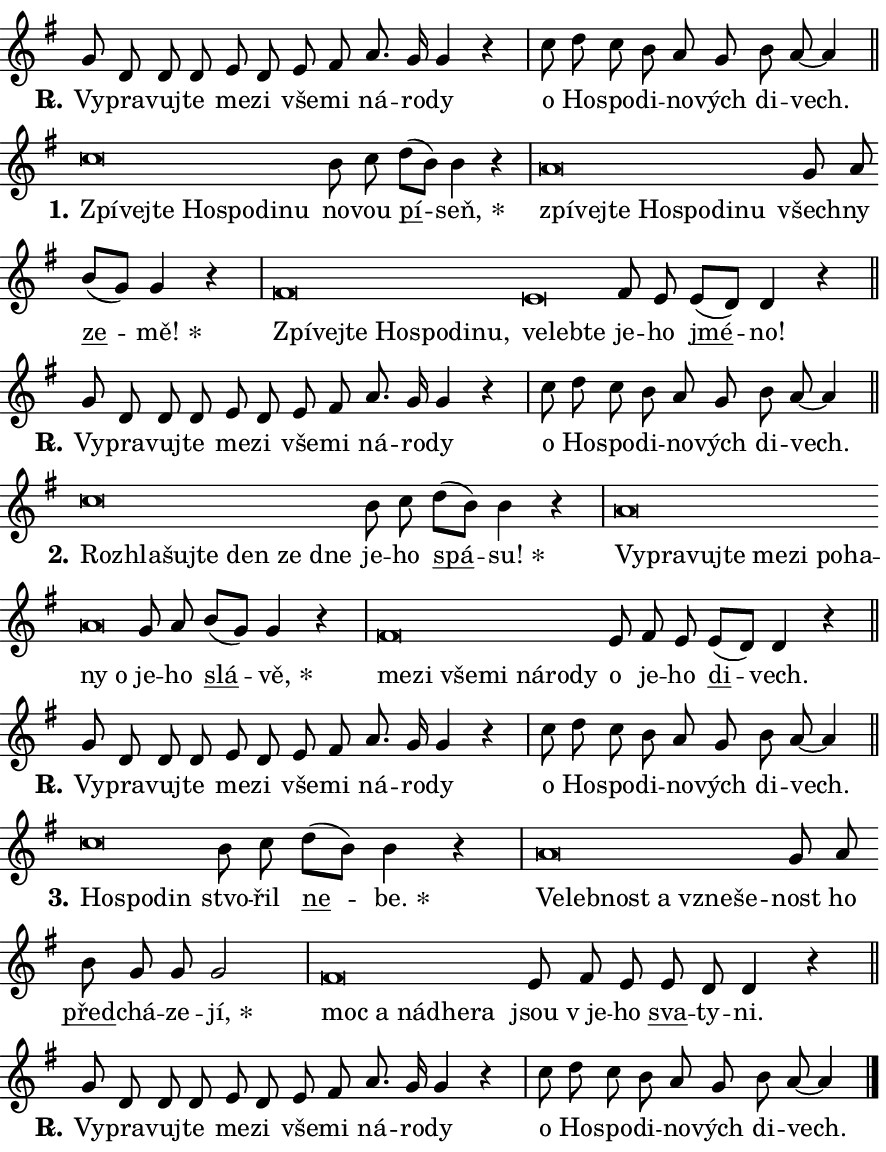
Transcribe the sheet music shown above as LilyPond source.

\version "2.24.0"
\header { tagline = "" }
\paper {
  indent = 0\cm
  top-margin = 0\cm
  right-margin = 0.13\cm % to fit lyric hyphens
  bottom-margin = 0\cm
  left-margin = 0\cm
  paper-width = 15\cm
  page-breaking = #ly:one-page-breaking
  system-system-spacing.basic-distance = #11
  score-system-spacing.basic-distance = #11
  ragged-last = ##f
}


%% Author: Thomas Morley
%% https://lists.gnu.org/archive/html/lilypond-user/2020-05/msg00002.html
#(define (line-position grob)
"Returns position of @var[grob} in current system:
   @code{'start}, if at first time-step
   @code{'end}, if at last time-step
   @code{'middle} otherwise
"
  (let* ((col (ly:item-get-column grob))
         (ln (ly:grob-object col 'left-neighbor))
         (rn (ly:grob-object col 'right-neighbor))
         (col-to-check-left (if (ly:grob? ln) ln col))
         (col-to-check-right (if (ly:grob? rn) rn col))
         (break-dir-left
           (and
             (ly:grob-property col-to-check-left 'non-musical #f)
             (ly:item-break-dir col-to-check-left)))
         (break-dir-right
           (and
             (ly:grob-property col-to-check-right 'non-musical #f)
             (ly:item-break-dir col-to-check-right))))
        (cond ((eqv? 1 break-dir-left) 'start)
              ((eqv? -1 break-dir-right) 'end)
              (else 'middle))))

#(define (tranparent-at-line-position vctor)
  (lambda (grob)
  "Relying on @code{line-position} select the relevant enry from @var{vctor}.
Used to determine transparency,"
    (case (line-position grob)
      ((end) (not (vector-ref vctor 0)))
      ((middle) (not (vector-ref vctor 1)))
      ((start) (not (vector-ref vctor 2))))))

noteHeadBreakVisibility =
#(define-music-function (break-visibility)(vector?)
"Makes @code{NoteHead}s transparent relying on @var{break-visibility}"
#{
  \override NoteHead.transparent =
    #(tranparent-at-line-position break-visibility)
#})

#(define delete-ledgers-for-transparent-note-heads
  (lambda (grob)
    "Reads whether a @code{NoteHead} is transparent.
If so this @code{NoteHead} is removed from @code{'note-heads} from
@var{grob}, which is supposed to be @code{LedgerLineSpanner}.
As a result ledgers are not printed for this @code{NoteHead}"
    (let* ((nhds-array (ly:grob-object grob 'note-heads))
           (nhds-list
             (if (ly:grob-array? nhds-array)
                 (ly:grob-array->list nhds-array)
                 '()))
           ;; Relies on the transparent-property being done before
           ;; Staff.LedgerLineSpanner.after-line-breaking is executed.
           ;; This is fragile ...
           (to-keep
             (remove
               (lambda (nhd)
                 (ly:grob-property nhd 'transparent #f))
               nhds-list)))
      ;; TODO find a better method to iterate over grob-arrays, similiar
      ;; to filter/remove etc for lists
      ;; For now rebuilt from scratch
      (set! (ly:grob-object grob 'note-heads)  '())
      (for-each
        (lambda (nhd)
          (ly:pointer-group-interface::add-grob grob 'note-heads nhd))
        to-keep))))

squashNotes = {
  \override NoteHead.X-extent = #'(-0.2 . 0.2)
  \override NoteHead.Y-extent = #'(-0.75 . 0)
  \override NoteHead.stencil =
    #(lambda (grob)
       (let ((pos (ly:grob-property grob 'staff-position)))
         (begin
           (if (< pos -7) (display "ERROR: Lower brevis then expected\n") (display ""))
           (if (<= pos -6) ly:text-interface::print ly:note-head::print))))
}
unSquashNotes = {
  \revert NoteHead.X-extent
  \revert NoteHead.Y-extent
  \revert NoteHead.stencil
}

hideNotes = \noteHeadBreakVisibility #begin-of-line-visible
unHideNotes = \noteHeadBreakVisibility #all-visible

% work-around for resetting accidentals
% https://lilypond.org/doc/v2.23/Documentation/notation/displaying-rhythms#unmetered-music
cadenzaMeasure = {
  \cadenzaOff
  \partial 1024 s1024
  \cadenzaOn
}

#(define-markup-command (accent layout props text) (markup?)
  "Underline accented syllable"
  (interpret-markup layout props
    #{\markup \override #'(offset . 4.3) \underline { #text }#}))

responsum = \markup \concat {
  "R" \hspace #-1.05 \path #0.1 #'((moveto 0 0.07) (lineto 0.9 0.8)) \hspace #0.05 "."
}

spaceSize = #0.6828661417322834 % exact space size for TeX Gyre Schola

\layout {
  \context {
    \Staff
    \remove "Time_signature_engraver"
    \override LedgerLineSpanner.after-line-breaking = #delete-ledgers-for-transparent-note-heads
  }
  \context {
    \Lyrics {
      \override LyricSpace.minimum-distance = \spaceSize
      \override LyricText.font-name = #"TeX Gyre Schola"
      \override LyricText.font-size = 1
      \override StanzaNumber.font-name = #"TeX Gyre Schola Bold"
      \override StanzaNumber.font-size = 1
    }
  }
  \context {
    \Score 
    \override NoteHead.text =
      #(lambda (grob) 
        (let ((pos (ly:grob-property grob 'staff-position)))
          #{\markup {
            \combine
              \halign #-0.55 \raise #(if (= pos -6) 0 0.5) \override #'(thickness . 2) \draw-line #'(3.2 . 0)
              \musicglyph "noteheads.sM1"
          }#}))
  }
}

% magnetic-lyrics.ily
%
%   written by
%     Jean Abou Samra <jean@abou-samra.fr>
%     Werner Lemberg <wl@gnu.org>
%
%   adapted by
%     Jiri Hon <jiri.hon@gmail.com>
%
% Version 2022-Apr-15

% https://www.mail-archive.com/lilypond-user@gnu.org/msg149350.html

#(define (Left_hyphen_pointer_engraver context)
   "Collect syllable-hyphen-syllable occurrences in lyrics and store
them in properties.  This engraver only looks to the left.  For
example, if the lyrics input is @code{foo -- bar}, it does the
following.

@itemize @bullet
@item
Set the @code{text} property of the @code{LyricHyphen} grob between
@q{foo} and @q{bar} to @code{foo}.

@item
Set the @code{left-hyphen} property of the @code{LyricText} grob with
text @q{foo} to the @code{LyricHyphen} grob between @q{foo} and
@q{bar}.
@end itemize

Use this auxiliary engraver in combination with the
@code{lyric-@/text::@/apply-@/magnetic-@/offset!} hook."
   (let ((hyphen #f)
         (text #f))
     (make-engraver
      (acknowledgers
       ((lyric-syllable-interface engraver grob source-engraver)
        (set! text grob)))
      (end-acknowledgers
       ((lyric-hyphen-interface engraver grob source-engraver)
        ;(when (not (grob::has-interface grob 'lyric-space-interface))
          (set! hyphen grob)));)
      ((stop-translation-timestep engraver)
       (when (and text hyphen)
         (ly:grob-set-object! text 'left-hyphen hyphen))
       (set! text #f)
       (set! hyphen #f)))))

#(define (lyric-text::apply-magnetic-offset! grob)
   "If the space between two syllables is less than the value in
property @code{LyricText@/.details@/.squash-threshold}, move the right
syllable to the left so that it gets concatenated with the left
syllable.

Use this function as a hook for
@code{LyricText@/.after-@/line-@/breaking} if the
@code{Left_@/hyphen_@/pointer_@/engraver} is active."
   (let ((hyphen (ly:grob-object grob 'left-hyphen #f)))
     (when hyphen
       (let ((left-text (ly:spanner-bound hyphen LEFT)))
         (when (grob::has-interface left-text 'lyric-syllable-interface)
           (let* ((common (ly:grob-common-refpoint grob left-text X))
                  (this-x-ext (ly:grob-extent grob common X))
                  (left-x-ext
                   (begin
                     ;; Trigger magnetism for left-text.
                     (ly:grob-property left-text 'after-line-breaking)
                     (ly:grob-extent left-text common X)))
                  ;; `delta` is the gap width between two syllables.
                  (delta (- (interval-start this-x-ext)
                            (interval-end left-x-ext)))
                  (details (ly:grob-property grob 'details))
                  (threshold (assoc-get 'squash-threshold details 0.2)))
             (when (< delta threshold)
               (let* (;; We have to manipulate the input text so that
                      ;; ligatures crossing syllable boundaries are not
                      ;; disabled.  For languages based on the Latin
                      ;; script this is essentially a beautification.
                      ;; However, for non-Western scripts it can be a
                      ;; necessity.
                      (lt (ly:grob-property left-text 'text))
                      (rt (ly:grob-property grob 'text))
                      (is-space (grob::has-interface hyphen 'lyric-space-interface))
                      (space (if is-space " " ""))
                      (extra-delta (if is-space spaceSize 0))
                      ;; Append new syllable.
                      (ltrt-space (if (and (string? lt) (string? rt))
                                (string-append lt space rt)
                                (make-concat-markup (list lt space rt))))
                      ;; Right-align `ltrt` to the right side.
                      (ltrt-space-markup (grob-interpret-markup
                               grob
                               (make-translate-markup
                                (cons (interval-length this-x-ext) 0)
                                (make-right-align-markup ltrt-space)))))
                 (begin
                   ;; Don't print `left-text`.
                   (ly:grob-set-property! left-text 'stencil #f)
                   ;; Set text and stencil (which holds all collected
                   ;; syllables so far) and shift it to the left.
                   (ly:grob-set-property! grob 'text ltrt-space)
                   (ly:grob-set-property! grob 'stencil ltrt-space-markup)
                   (ly:grob-translate-axis! grob (- (- delta extra-delta)) X))))))))))


#(define (lyric-hyphen::displace-bounds-first grob)
   ;; Make very sure this callback isn't triggered too early.
   (let ((left (ly:spanner-bound grob LEFT))
         (right (ly:spanner-bound grob RIGHT)))
     (ly:grob-property left 'after-line-breaking)
     (ly:grob-property right 'after-line-breaking)
     (ly:lyric-hyphen::print grob)))

squashThreshold = #0.4

\layout {
  \context {
    \Lyrics
    \consists #Left_hyphen_pointer_engraver
    \override LyricText.after-line-breaking =
      #lyric-text::apply-magnetic-offset!
    \override LyricHyphen.stencil = #lyric-hyphen::displace-bounds-first
    \override LyricText.details.squash-threshold = \squashThreshold
    \override LyricHyphen.minimum-distance = 0
    \override LyricHyphen.minimum-length = \squashThreshold
  }
}

squashText = \override LyricText.details.squash-threshold = 9999
unSquashText = \override LyricText.details.squash-threshold = \squashThreshold

leftText = \override LyricText.self-alignment-X = #LEFT
unLeftText = \revert LyricText.self-alignment-X

starOffset = #(lambda (grob) 
                (let ((x_offset (ly:self-alignment-interface::aligned-on-x-parent grob)))
                  (if (= x_offset 0) 0 (+ x_offset 1.2))))

star = #(define-music-function (syllable)(string?)
"Append star separator at the end of a syllable"
#{
  \once \override LyricText.X-offset = #starOffset
  \lyricmode { \markup {
    #syllable
    \override #'((font-name . "TeX Gyre Schola Bold")) \hspace #0.2 \lower #0.65 \larger "*"
  } }
#})

starAccent = #(define-music-function (syllable)(string?)
"Append star separator at the end of a syllable and make accent"
#{
  \once \override LyricText.X-offset = #starOffset
  \lyricmode { \markup {
    \accent #syllable
    \override #'((font-name . "TeX Gyre Schola Bold")) \hspace #0.2 \lower #0.65 \larger "*"
  } }
#})

breath = #(define-music-function (syllable)(string?)
"Append breathing indicator at the end of a syllable"
#{
  \lyricmode { \markup { #syllable "+" } }
#})

optionalBreath = #(define-music-function (syllable)(string?)
"Append optional breathing indicator at the end of a syllable"
#{
  \lyricmode { \markup { #syllable "(+)" } }
#})


\score {
    <<
        \new Voice = "melody" { \cadenzaOn \key g \major \relative { g'8 d d d e d e fis \bar "" a8. g16 g4 r \cadenzaMeasure \bar "|" c8 d c b \bar "" a g b a~ a4 \cadenzaMeasure \bar "||" \break } }
        \new Lyrics \lyricsto "melody" { \lyricmode { \set stanza = \responsum
Vy -- pra -- vuj -- te me -- zi vše -- mi ná -- ro -- dy o Ho -- spo -- di -- no -- vých di -- vech. } }
    >>
    \layout {}
}

\score {
    <<
        \new Voice = "melody" { \cadenzaOn \key g \major \relative { \squashNotes c''\breve*1/16 \hideNotes \breve*1/16 \bar "" \breve*1/16 \bar "" \breve*1/16 \bar "" \breve*1/16 \bar "" \breve*1/16 \breve*1/16 \bar "" \unHideNotes \unSquashNotes b8 c \bar "" d[( b)] b4 r \cadenzaMeasure \bar "|" \squashNotes a\breve*1/16 \hideNotes \breve*1/16 \bar "" \breve*1/16 \bar "" \breve*1/16 \bar "" \breve*1/16 \bar "" \breve*1/16 \breve*1/16 \bar "" \unHideNotes \unSquashNotes g8 a \bar "" b[( g)] g4 r \cadenzaMeasure \bar "|" \squashNotes fis\breve*1/16 \hideNotes \breve*1/16 \bar "" \breve*1/16 \bar "" \breve*1/16 \bar "" \breve*1/16 \bar "" \breve*1/16 \breve*1/16 \bar "" \unHideNotes \unSquashNotes \squashNotes e\breve*1/16 \hideNotes \breve*1/16 \breve*1/16 \bar "" \unHideNotes \unSquashNotes fis8 e \bar "" e[( d)] d4 r \cadenzaMeasure \bar "||" \break } }
        \new Lyrics \lyricsto "melody" { \lyricmode { \set stanza = "1."
\leftText Zpí -- \squashText vej -- te Ho -- spo -- di -- nu \unLeftText \unSquashText no -- vou \markup \accent pí -- \star seň, \leftText zpí -- \squashText vej -- te Ho -- spo -- di -- nu \unLeftText \unSquashText všech -- ny \markup \accent ze -- \star mě! \leftText Zpí -- \squashText vej -- te Ho -- spo -- di -- nu, \unSquashText ve -- \squashText leb -- te \unLeftText \unSquashText je -- ho \markup \accent jmé -- no! } }
    >>
    \layout {}
}

\score {
    <<
        \new Voice = "melody" { \cadenzaOn \key g \major \relative { g'8 d d d e d e fis \bar "" a8. g16 g4 r \cadenzaMeasure \bar "|" c8 d c b \bar "" a g b a~ a4 \cadenzaMeasure \bar "||" \break } }
        \new Lyrics \lyricsto "melody" { \lyricmode { \set stanza = \responsum
Vy -- pra -- vuj -- te me -- zi vše -- mi ná -- ro -- dy o Ho -- spo -- di -- no -- vých di -- vech. } }
    >>
    \layout {}
}

\score {
    <<
        \new Voice = "melody" { \cadenzaOn \key g \major \relative { \squashNotes c''\breve*1/16 \hideNotes \breve*1/16 \bar "" \breve*1/16 \bar "" \breve*1/16 \bar "" \breve*1/16 \bar "" \breve*1/16 \breve*1/16 \bar "" \unHideNotes \unSquashNotes b8 c \bar "" d[( b)] b4 r \cadenzaMeasure \bar "|" \squashNotes a\breve*1/16 \hideNotes \breve*1/16 \bar "" \breve*1/16 \bar "" \breve*1/16 \bar "" \breve*1/16 \bar "" \breve*1/16 \bar "" \breve*1/16 \bar "" \breve*1/16 \bar "" \breve*1/16 \breve*1/16 \bar "" \unHideNotes \unSquashNotes g8 a \bar "" b[( g)] g4 r \cadenzaMeasure \bar "|" \squashNotes fis\breve*1/16 \hideNotes \breve*1/16 \bar "" \breve*1/16 \bar "" \breve*1/16 \bar "" \breve*1/16 \bar "" \breve*1/16 \breve*1/16 \bar "" \unHideNotes \unSquashNotes e8 fis e \bar "" e[( d)] d4 r \cadenzaMeasure \bar "||" \break } }
        \new Lyrics \lyricsto "melody" { \lyricmode { \set stanza = "2."
\leftText Roz -- \squashText hla -- šuj -- te den ze dne \unLeftText \unSquashText je -- ho \markup \accent spá -- \star su! \leftText Vy -- \squashText pra -- vuj -- te me -- zi po -- ha -- ny o \unLeftText \unSquashText je -- ho \markup \accent slá -- \star vě, \leftText me -- \squashText zi vše -- mi ná -- ro -- dy \unLeftText \unSquashText o je -- ho \markup \accent di -- vech. } }
    >>
    \layout {}
}

\score {
    <<
        \new Voice = "melody" { \cadenzaOn \key g \major \relative { g'8 d d d e d e fis \bar "" a8. g16 g4 r \cadenzaMeasure \bar "|" c8 d c b \bar "" a g b a~ a4 \cadenzaMeasure \bar "||" \break } }
        \new Lyrics \lyricsto "melody" { \lyricmode { \set stanza = \responsum
Vy -- pra -- vuj -- te me -- zi vše -- mi ná -- ro -- dy o Ho -- spo -- di -- no -- vých di -- vech. } }
    >>
    \layout {}
}

\score {
    <<
        \new Voice = "melody" { \cadenzaOn \key g \major \relative { \squashNotes c''\breve*1/16 \hideNotes \breve*1/16 \breve*1/16 \bar "" \unHideNotes \unSquashNotes b8 c \bar "" d[( b)] b4 r \cadenzaMeasure \bar "|" \squashNotes a\breve*1/16 \hideNotes \breve*1/16 \bar "" \breve*1/16 \bar "" \breve*1/16 \bar "" \breve*1/16 \breve*1/16 \bar "" \unHideNotes \unSquashNotes g8 a \bar "" b g g g2 \cadenzaMeasure \bar "|" \squashNotes fis\breve*1/16 \hideNotes \breve*1/16 \bar "" \breve*1/16 \bar "" \breve*1/16 \breve*1/16 \bar "" \unHideNotes \unSquashNotes e8 fis e \bar "" e d d4 r \cadenzaMeasure \bar "||" \break } }
        \new Lyrics \lyricsto "melody" { \lyricmode { \set stanza = "3."
\leftText Ho -- \squashText spo -- din \unLeftText \unSquashText stvo -- řil \markup \accent ne -- \star be. \leftText Ve -- \squashText leb -- nost a vzne -- še -- \unLeftText \unSquashText nost ho \markup \accent před -- chá -- ze -- \star jí, \leftText moc \squashText a nád -- he -- ra \unLeftText \unSquashText jsou "v je" -- ho \markup \accent sva -- ty -- ni. } }
    >>
    \layout {}
}

\score {
    <<
        \new Voice = "melody" { \cadenzaOn \key g \major \relative { g'8 d d d e d e fis \bar "" a8. g16 g4 r \cadenzaMeasure \bar "|" c8 d c b \bar "" a g b a~ a4 \cadenzaMeasure \bar "||" \break } \bar "|." }
        \new Lyrics \lyricsto "melody" { \lyricmode { \set stanza = \responsum
Vy -- pra -- vuj -- te me -- zi vše -- mi ná -- ro -- dy o Ho -- spo -- di -- no -- vých di -- vech. } }
    >>
    \layout {}
}
